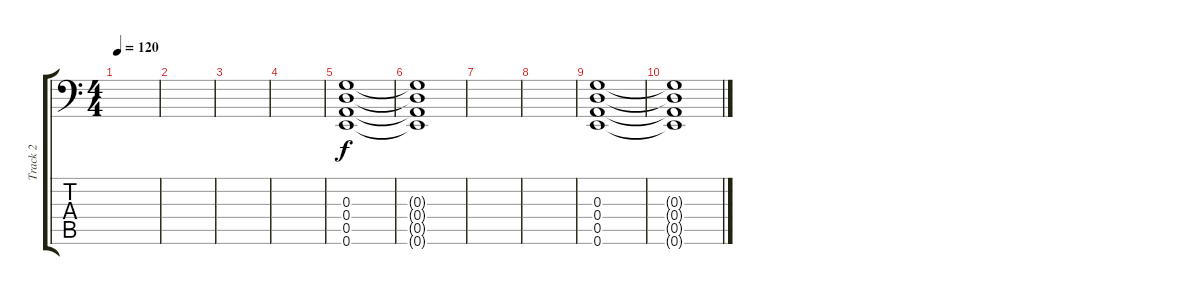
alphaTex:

\track ("Track 2" "Track 2") {instrument slapbass1}
\staff {score tabs}
\tuning (E3 B2 G2 D2 A1 E1) {hide}
\ts (4 4)
\tempo 120
\clef f4
\ks c
|
|
|
|
(0.3 0.4 0.5 0.6).1{instrument seashore} |
(0.3{t} 0.4{t} 0.5{t} 0.6{t}).1 |
|
|
(0.3 0.4 0.5 0.6).1{instrument seashore} |
(0.3{t} 0.4{t} 0.5{t} 0.6{t}).1
